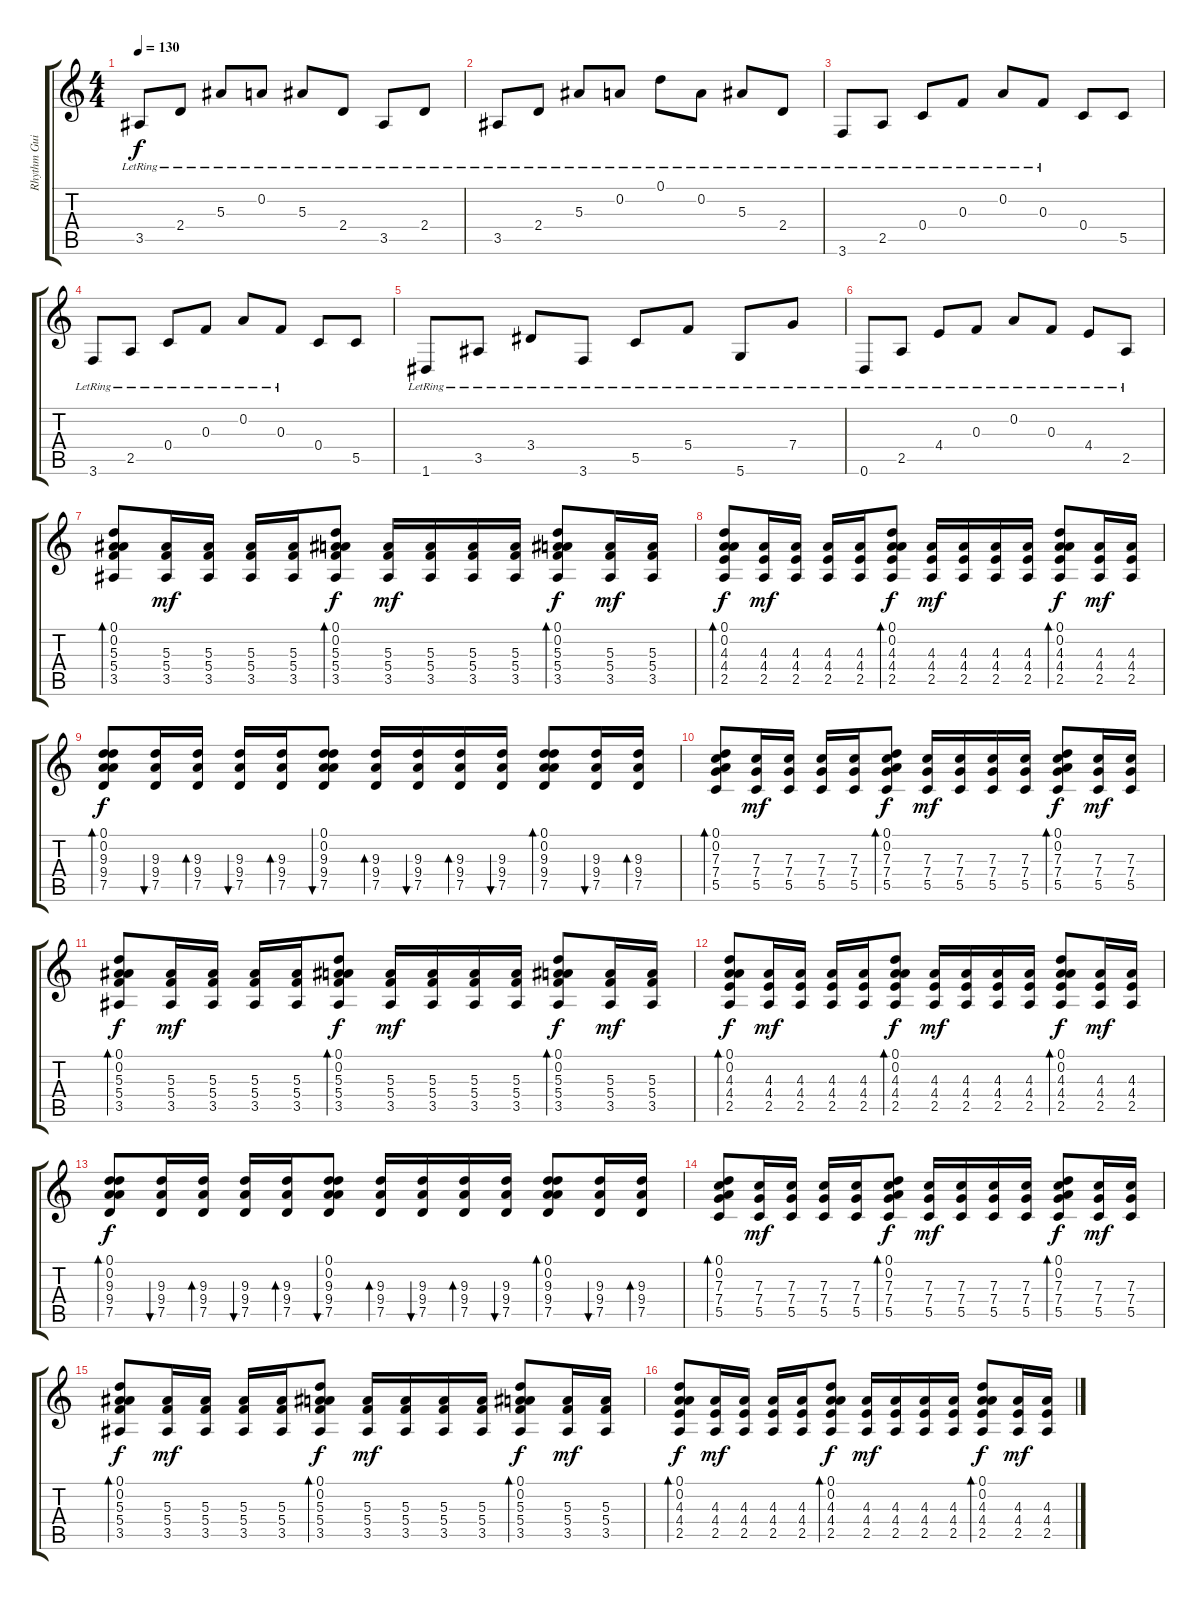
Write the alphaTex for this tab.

\track ("Rhythm Guitar (Acoustic)" "Rhythm Gui") {instrument acousticguitarsteel}
\staff {score tabs}
\tuning (D4 A3 F3 C3 G2 D2) {hide}
\ts (4 4)
\tempo 130
\clef g2
\ks c
3.5{lr}.8{dy f} 2.4{lr}.8 5.3{lr}.8 0.2{lr}.8 5.3{lr}.8 2.4{lr}.8 3.5{lr}.8 2.4{lr}.8 |
3.5{lr}.8 2.4{lr}.8 5.3{lr}.8 0.2{lr}.8 0.1{lr}.8 0.2{lr}.8 5.3{lr}.8 2.4{lr}.8 |
3.6{lr}.8 2.5{lr}.8 0.4{lr}.8 0.3{lr}.8 0.2{lr}.8 0.3{lr}.8 0.4.8 5.5.8 |
3.6{lr}.8 2.5{lr}.8 0.4{lr}.8 0.3{lr}.8 0.2{lr}.8 0.3{lr}.8 0.4.8 5.5.8 |
1.6{lr}.8 3.5{lr}.8 3.4{lr}.8 3.6{lr}.8 5.5{lr}.8 5.4{lr}.8 5.6{lr}.8 7.4{lr}.8 |
0.6{lr}.8 2.5{lr}.8 4.4{lr}.8 0.3{lr}.8 0.2{lr}.8 0.3{lr}.8 4.4{lr}.8 2.5{lr}.8 |
(0.1 0.2 5.3 5.4 3.5).8{bd 60} (5.3 5.4 3.5).16{dy mf} (5.3 5.4 3.5).16 (5.3 5.4 3.5).16 (5.3 5.4 3.5).16 (0.1 0.2 5.3 5.4 3.5).8{bd 60 dy f} (5.3 5.4 3.5).16{dy mf} (5.3 5.4 3.5).16 (5.3 5.4 3.5).16 (5.3 5.4 3.5).16 (0.1 0.2 5.3 5.4 3.5).8{bd 60 dy f} (5.3 5.4 3.5).16{dy mf} (5.3 5.4 3.5).16 |
(0.1 0.2 4.3 4.4 2.5).8{bd 60 dy f} (4.3 4.4 2.5).16{dy mf} (4.3 4.4 2.5).16 (4.3 4.4 2.5).16 (4.3 4.4 2.5).16 (0.1 0.2 4.3 4.4 2.5).8{bd 60 dy f} (4.3 4.4 2.5).16{dy mf} (4.3 4.4 2.5).16 (4.3 4.4 2.5).16 (4.3 4.4 2.5).16 (0.1 0.2 4.3 4.4 2.5).8{bd 60 dy f} (4.3 4.4 2.5).16{dy mf} (4.3 4.4 2.5).16 |
(0.1 0.2 9.3 9.4 7.5).8{bd 60 dy f} (9.3 9.4 7.5).16{bu 60} (9.3 9.4 7.5).16{bd 60} (9.3 9.4 7.5).16{bu 60} (9.3 9.4 7.5).16{bd 60} (0.1 0.2 9.3 9.4 7.5).8{bu 60} (9.3 9.4 7.5).16{bd 60} (9.3 9.4 7.5).16{bu 60} (9.3 9.4 7.5).16{bd 60} (9.3 9.4 7.5).16{bu 60} (0.1 0.2 9.3 9.4 7.5).8{bd 60} (9.3 9.4 7.5).16{bu 60} (9.3 9.4 7.5).16{bd 60} |
(0.1 0.2 7.3 7.4 5.5).8{bd 60} (7.3 7.4 5.5).16{dy mf} (7.3 7.4 5.5).16 (7.3 7.4 5.5).16 (7.3 7.4 5.5).16 (0.1 0.2 7.3 7.4 5.5).8{bd 60 dy f} (7.3 7.4 5.5).16{dy mf} (7.3 7.4 5.5).16 (7.3 7.4 5.5).16 (7.3 7.4 5.5).16 (0.1 0.2 7.3 7.4 5.5).8{bd 60 dy f} (7.3 7.4 5.5).16{dy mf} (7.3 7.4 5.5).16 |
(0.1 0.2 5.3 5.4 3.5).8{bd 60 dy f} (5.3 5.4 3.5).16{dy mf} (5.3 5.4 3.5).16 (5.3 5.4 3.5).16 (5.3 5.4 3.5).16 (0.1 0.2 5.3 5.4 3.5).8{bd 60 dy f} (5.3 5.4 3.5).16{dy mf} (5.3 5.4 3.5).16 (5.3 5.4 3.5).16 (5.3 5.4 3.5).16 (0.1 0.2 5.3 5.4 3.5).8{bd 60 dy f} (5.3 5.4 3.5).16{dy mf} (5.3 5.4 3.5).16 |
(0.1 0.2 4.3 4.4 2.5).8{bd 60 dy f} (4.3 4.4 2.5).16{dy mf} (4.3 4.4 2.5).16 (4.3 4.4 2.5).16 (4.3 4.4 2.5).16 (0.1 0.2 4.3 4.4 2.5).8{bd 60 dy f} (4.3 4.4 2.5).16{dy mf} (4.3 4.4 2.5).16 (4.3 4.4 2.5).16 (4.3 4.4 2.5).16 (0.1 0.2 4.3 4.4 2.5).8{bd 60 dy f} (4.3 4.4 2.5).16{dy mf} (4.3 4.4 2.5).16 |
(0.1 0.2 9.3 9.4 7.5).8{bd 60 dy f} (9.3 9.4 7.5).16{bu 60} (9.3 9.4 7.5).16{bd 60} (9.3 9.4 7.5).16{bu 60} (9.3 9.4 7.5).16{bd 60} (0.1 0.2 9.3 9.4 7.5).8{bu 60} (9.3 9.4 7.5).16{bd 60} (9.3 9.4 7.5).16{bu 60} (9.3 9.4 7.5).16{bd 60} (9.3 9.4 7.5).16{bu 60} (0.1 0.2 9.3 9.4 7.5).8{bd 60} (9.3 9.4 7.5).16{bu 60} (9.3 9.4 7.5).16{bd 60} |
(0.1 0.2 7.3 7.4 5.5).8{bd 60} (7.3 7.4 5.5).16{dy mf} (7.3 7.4 5.5).16 (7.3 7.4 5.5).16 (7.3 7.4 5.5).16 (0.1 0.2 7.3 7.4 5.5).8{bd 60 dy f} (7.3 7.4 5.5).16{dy mf} (7.3 7.4 5.5).16 (7.3 7.4 5.5).16 (7.3 7.4 5.5).16 (0.1 0.2 7.3 7.4 5.5).8{bd 60 dy f} (7.3 7.4 5.5).16{dy mf} (7.3 7.4 5.5).16 |
(0.1 0.2 5.3 5.4 3.5).8{bd 60 dy f} (5.3 5.4 3.5).16{dy mf} (5.3 5.4 3.5).16 (5.3 5.4 3.5).16 (5.3 5.4 3.5).16 (0.1 0.2 5.3 5.4 3.5).8{bd 60 dy f} (5.3 5.4 3.5).16{dy mf} (5.3 5.4 3.5).16 (5.3 5.4 3.5).16 (5.3 5.4 3.5).16 (0.1 0.2 5.3 5.4 3.5).8{bd 60 dy f} (5.3 5.4 3.5).16{dy mf} (5.3 5.4 3.5).16 |
(0.1 0.2 4.3 4.4 2.5).8{bd 60 dy f} (4.3 4.4 2.5).16{dy mf} (4.3 4.4 2.5).16 (4.3 4.4 2.5).16 (4.3 4.4 2.5).16 (0.1 0.2 4.3 4.4 2.5).8{bd 60 dy f} (4.3 4.4 2.5).16{dy mf} (4.3 4.4 2.5).16 (4.3 4.4 2.5).16 (4.3 4.4 2.5).16 (0.1 0.2 4.3 4.4 2.5).8{bd 60 dy f} (4.3 4.4 2.5).16{dy mf} (4.3 4.4 2.5).16
